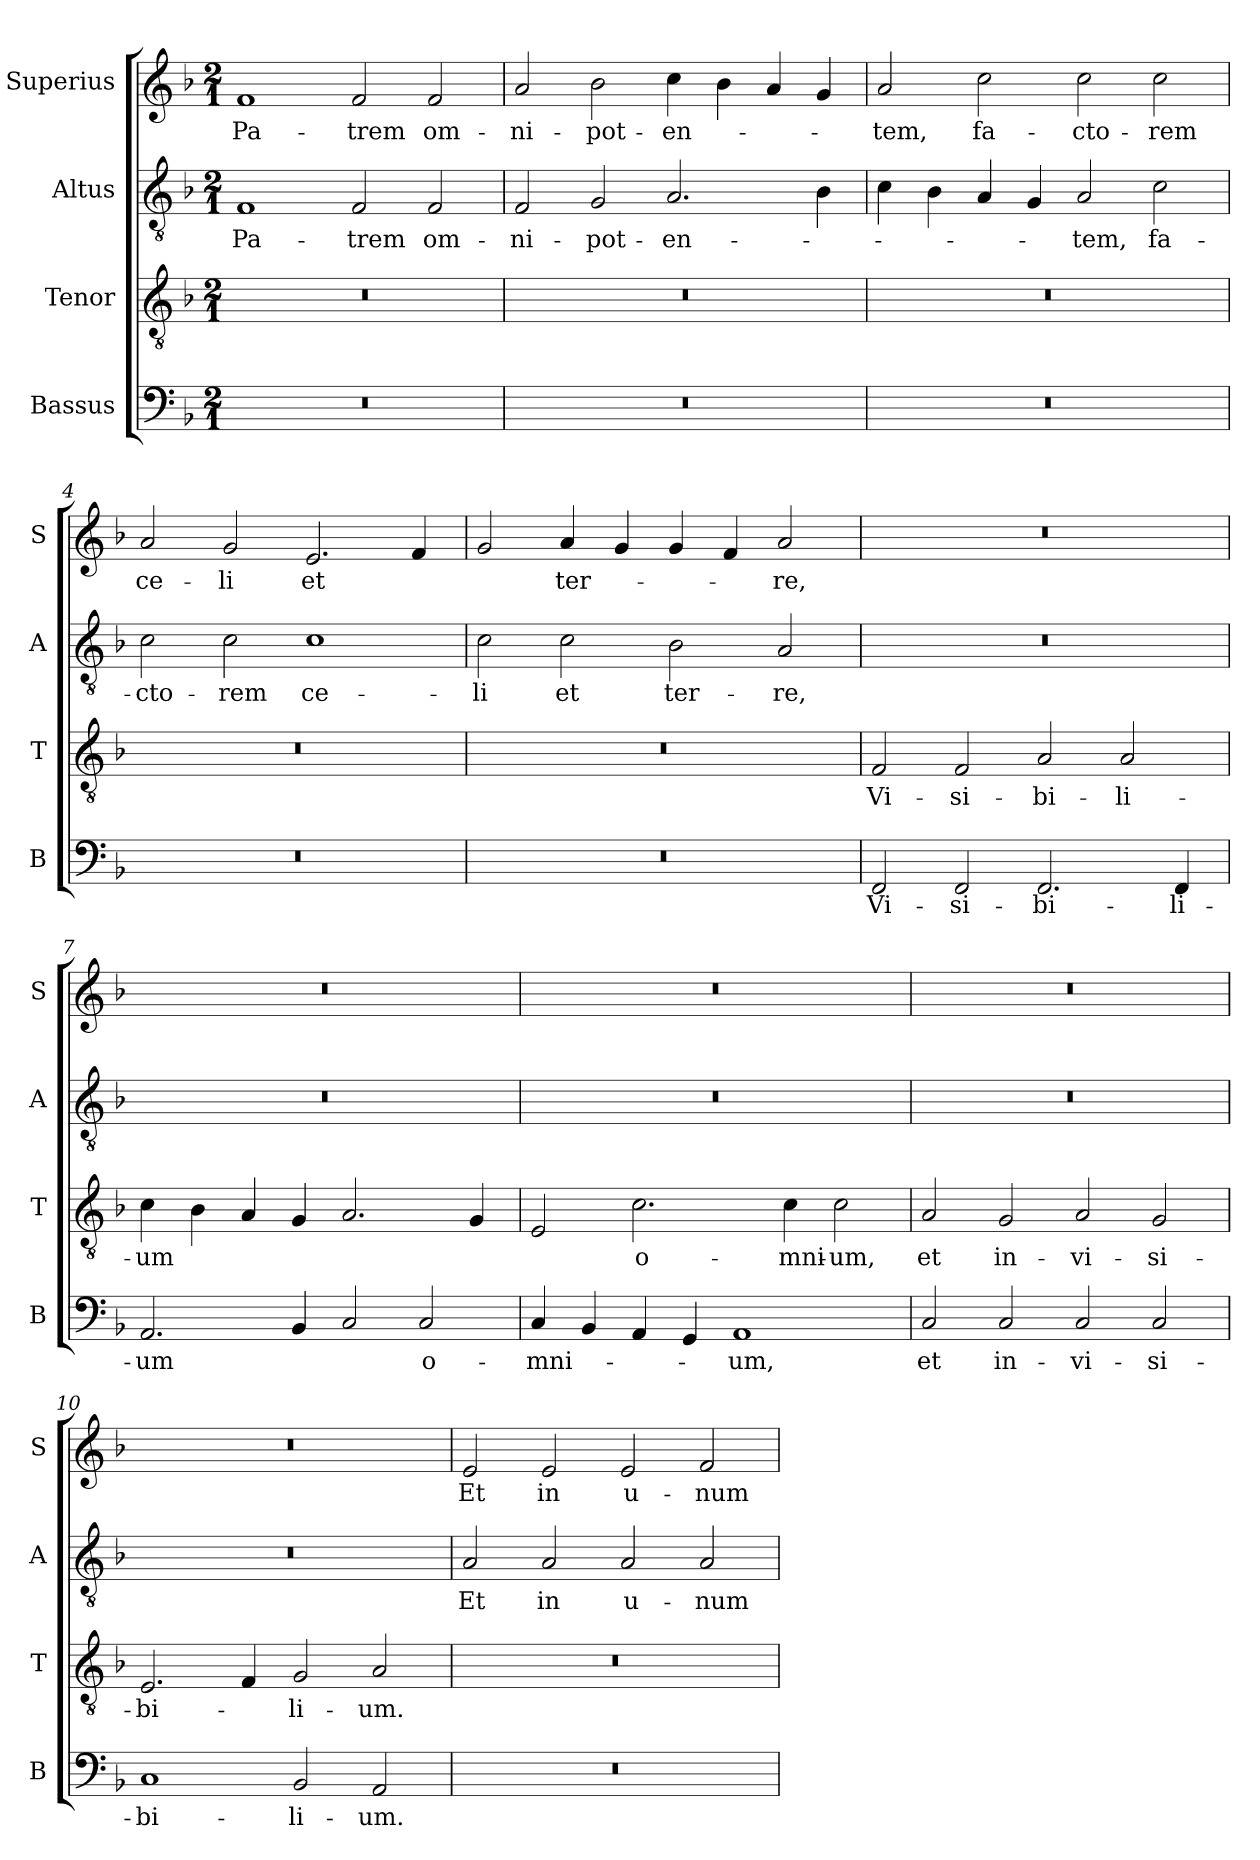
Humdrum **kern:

**kern	**text	**kern	**text	**kern	**text	**kern	**text
*part4	*part4	*part3	*part3	*part2	*part2	*part1	*part1
*staff4	*staff4	*staff3	*staff3	*staff2	*staff2	*staff1	*staff1
*I"Bassus	*	*I"Tenor	*	*I"Altus	*	*I"Superius	*
*I'B	*	*I'T	*	*I'A	*	*I'S	*
*clefF4	*	*clefGv2	*	*clefGv2	*	*clefG2	*
*k[b-]	*	*k[b-]	*	*k[b-]	*	*k[b-]	*
*M2/1	*	*M2/1	*	*M2/1	*	*M2/1	*
=1	=1	=1	=1	=1	=1	=1	=1
0r	.	0r	.	1F	Pa-	1f	Pa-
.	.	.	.	2F	-trem	2f	-trem
.	.	.	.	2F	om-	2f	om-
=2	=2	=2	=2	=2	=2	=2	=2
0r	.	0r	.	2F	-ni-	2a	-ni-
.	.	.	.	2G	-pot-	2b-	-pot-
.	.	.	.	2.A	-en-	4cc	-en-
.	.	.	.	.	.	4b-	.
.	.	.	.	.	.	4a	.
.	.	.	.	4B-	.	4g	.
=3	=3	=3	=3	=3	=3	=3	=3
0r	.	0r	.	4c	.	2a	-tem,
.	.	.	.	4B-	.	.	.
.	.	.	.	4A	.	2cc	fa-
.	.	.	.	4G	.	.	.
.	.	.	.	2A	-tem,	2cc	-cto-
.	.	.	.	2c	fa-	2cc	-rem
=4	=4	=4	=4	=4	=4	=4	=4
0r	.	0r	.	2c	-cto-	2a	ce-
.	.	.	.	2c	-rem	2g	-li
.	.	.	.	1c	ce-	2.e	et
.	.	.	.	.	.	4f	.
=5	=5	=5	=5	=5	=5	=5	=5
0r	.	0r	.	2c	-li	2g	.
.	.	.	.	2c	et	4a	ter-
.	.	.	.	.	.	4g	.
.	.	.	.	2B-	ter-	4g	.
.	.	.	.	.	.	4f	.
.	.	.	.	2A	-re,	2a	-re,
=6	=6	=6	=6	=6	=6	=6	=6
2FF	Vi-	2F	Vi-	0r	.	0r	.
2FF	-si-	2F	-si-	.	.	.	.
2.FF	-bi-	2A	-bi-	.	.	.	.
.	.	2A	-li-	.	.	.	.
4FF	-li-	.	.	.	.	.	.
=7	=7	=7	=7	=7	=7	=7	=7
2.AA	-um	4c	-um	0r	.	0r	.
.	.	4B-	.	.	.	.	.
.	.	4A	.	.	.	.	.
4BB-	.	4G	.	.	.	.	.
2C	.	2.A	.	.	.	.	.
2C	o-	.	.	.	.	.	.
.	.	4G	.	.	.	.	.
=8	=8	=8	=8	=8	=8	=8	=8
4C	-mni-	2E	.	0r	.	0r	.
4BB-	.	.	.	.	.	.	.
4AA	.	2.c	o-	.	.	.	.
4GG	.	.	.	.	.	.	.
1AA	-um,	.	.	.	.	.	.
.	.	4c	-mni-	.	.	.	.
.	.	2c	-um,	.	.	.	.
=9	=9	=9	=9	=9	=9	=9	=9
2C	et	2A	et	0r	.	0r	.
2C	in-	2G	in-	.	.	.	.
2C	-vi-	2A	-vi-	.	.	.	.
2C	-si-	2G	-si-	.	.	.	.
=10	=10	=10	=10	=10	=10	=10	=10
1C	-bi-	2.E	-bi-	0r	.	0r	.
.	.	4F	.	.	.	.	.
2BB-	-li-	2G	-li-	.	.	.	.
2AA	-um.	2A	-um.	.	.	.	.
=11	=11	=11	=11	=11	=11	=11	=11
0r	.	0r	.	2A	Et	2e	Et
.	.	.	.	2A	in	2e	in
.	.	.	.	2A	u-	2e	u-
.	.	.	.	2A	-num	2f	-num
=	=	=	=	=	=	=	=
*-	*-	*-	*-	*-	*-	*-	*-
